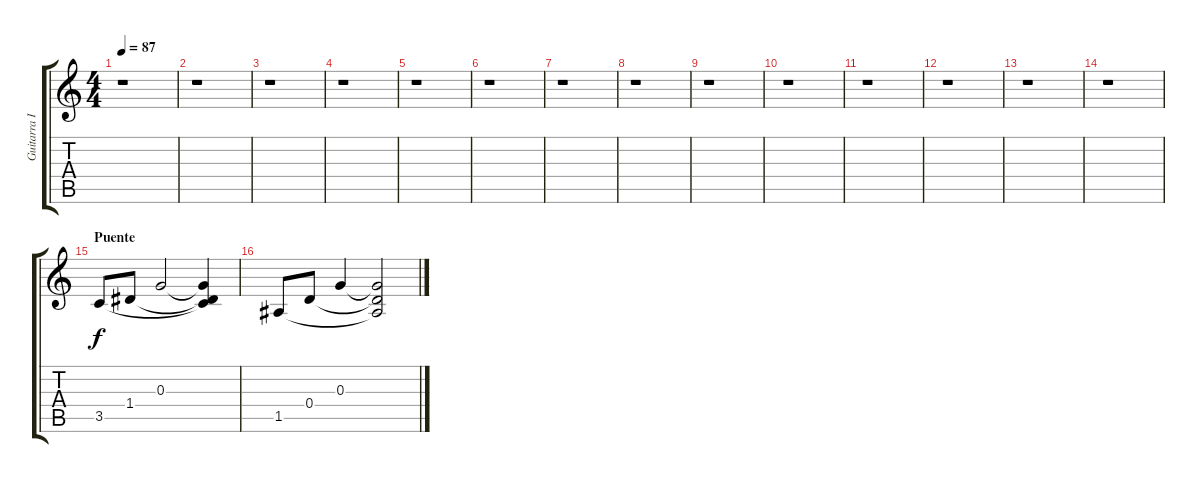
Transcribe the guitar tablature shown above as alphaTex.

\track ("Guitarra II" "Guitarra I") {instrument electricguitarclean}
\staff {score tabs}
\tuning (E4 B3 G3 D3 A2 E2) {hide}
\ts (4 4)
\tempo 87
\clef g2
\ks c
r.1{dy f} |
r.1 |
r.1 |
r.1 |
r.1 |
r.1 |
r.1 |
r.1 |
r.1 |
r.1 |
r.1 |
r.1 |
r.1 |
r.1 |
\section ("" "Puente")
3.5.8 1.4.8 0.3.2 (0.3{t} 1.4{t} 3.5{t}).4 |
1.5.8 0.4.8 0.3.4 (0.3{t} 0.4{t} 1.5{t}).2
